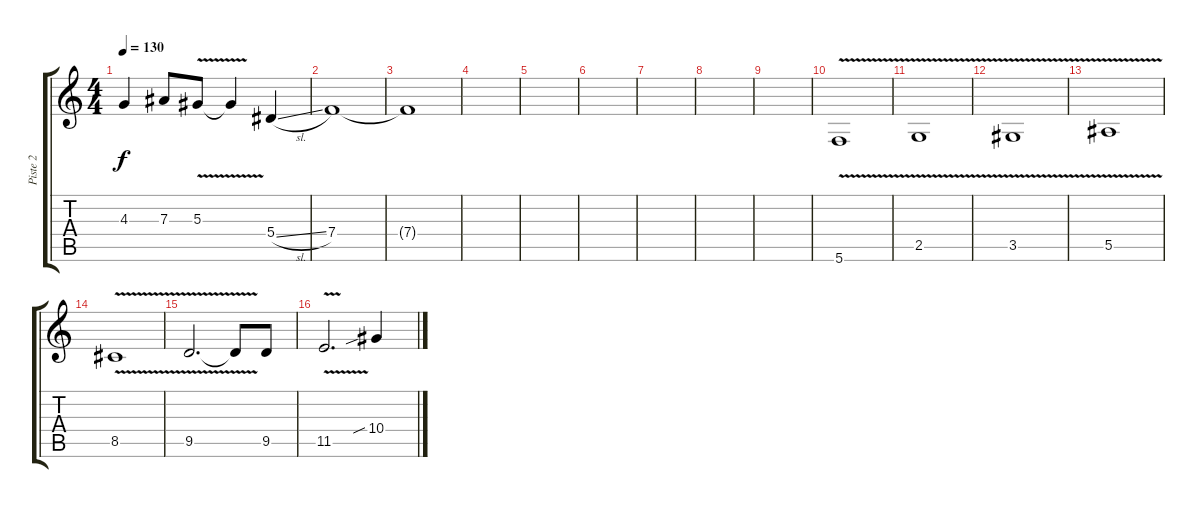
\track ("Piste 2" "Piste 2") {instrument distortionguitar}
\staff {score tabs}
\tuning (C4 G3 Eb3 Bb2 F2 C2) {hide}
\ts (4 4)
\tempo 130
\clef g2
\ks c
4.3.4{dy f} 7.3.8 5.3{v}.8 5.3{t}.4 5.4{sl}.4 |
7.4.1 |
7.4{t}.1 |
|
|
|
|
|
|
5.6{v}.1 |
2.5{v}.1 |
3.5{v}.1 |
5.5{v}.1 |
8.5{v}.1 |
9.5{v}.2{d} 9.5{t}.8 9.5.8 |
11.5{v}.2{d} 10.4{sib}.4
